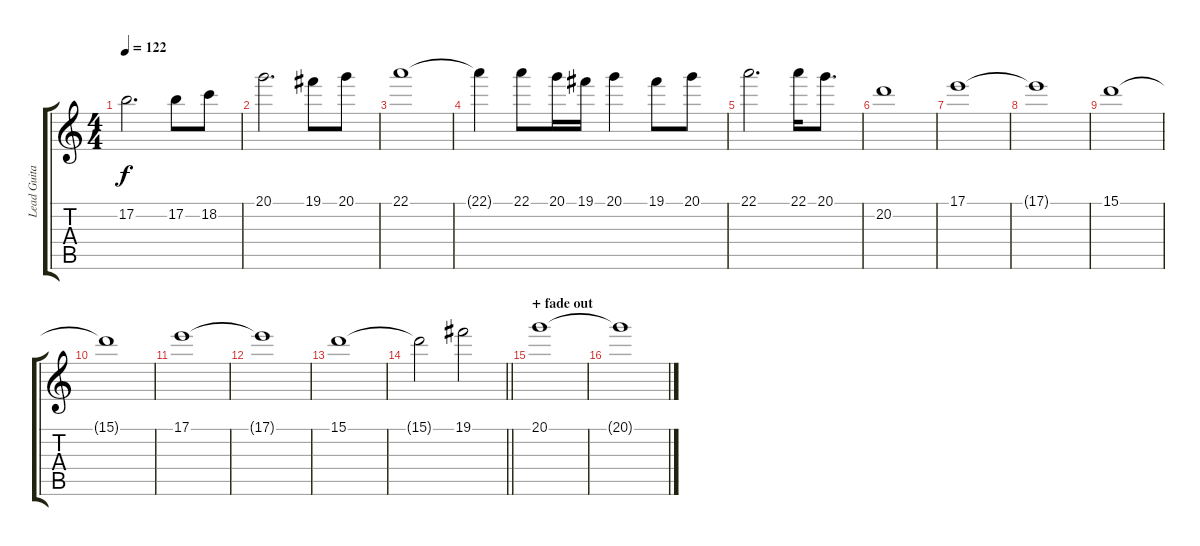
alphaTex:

\track ("Lead Guitar" "Lead Guita") {instrument distortionguitar}
\staff {score tabs}
\tuning (B3 Gb3 D3 A2 E2 B1) {hide}
\ts (4 4)
\tempo 122
\clef g2
\ks c
17.2.2{d dy f} 17.2.8 18.2.8 |
20.1.2{d} 19.1.8 20.1.8 |
22.1.1 |
22.1{t}.4 22.1.8 20.1.16 19.1.16 20.1.4 19.1.8 20.1.8 |
22.1.2{d} 22.1.16 20.1.8{d} |
20.2.1 |
17.1.1{volume 10} |
17.1{t}.1 |
15.1.1 |
15.1{t}.1 |
17.1.1 |
17.1{t}.1 |
15.1.1 |
\barLineRight lightlight
15.1{t}.2 19.1.2 |
\section ("" "+ fade out")
20.1.1{volume 7} |
20.1{t}.1
